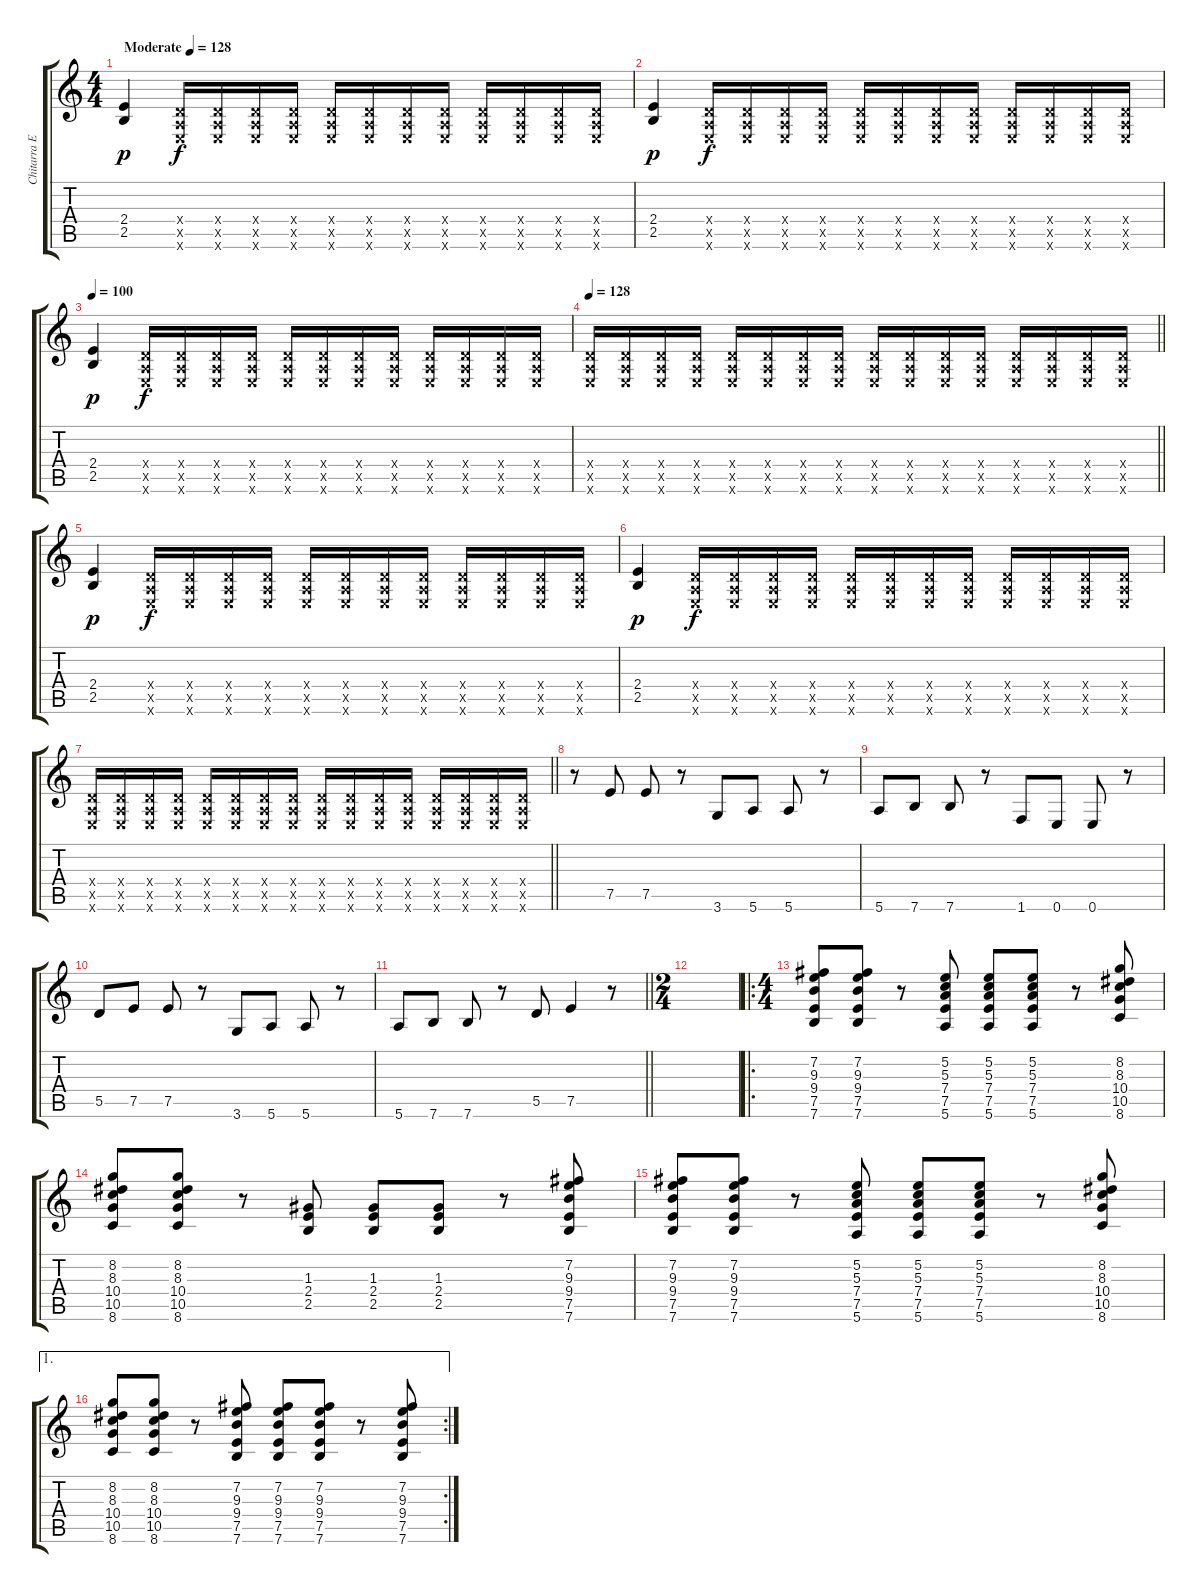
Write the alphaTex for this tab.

\track ("Chitarra Elettrica" "Chitarra E") {instrument overdrivenguitar}
\staff {score tabs}
\tuning (E4 B3 G3 D3 A2 E2) {hide}
\ts (4 4)
\tempo (128 "Moderate")
\clef g2
\ks c
(2.4 2.5).4{dy p instrument overdrivenguitar} (0.4{x} 0.5{x} 0.6{x}).16{dy f} (0.4{x} 0.5{x} 0.6{x}).16 (0.4{x} 0.5{x} 0.6{x}).16 (0.4{x} 0.5{x} 0.6{x}).16 (0.4{x} 0.5{x} 0.6{x}).16 (0.4{x} 0.5{x} 0.6{x}).16 (0.4{x} 0.5{x} 0.6{x}).16 (0.4{x} 0.5{x} 0.6{x}).16 (0.4{x} 0.5{x} 0.6{x}).16 (0.4{x} 0.5{x} 0.6{x}).16 (0.4{x} 0.5{x} 0.6{x}).16 (0.4{x} 0.5{x} 0.6{x}).16 |
(2.4 2.5).4{dy p} (0.4{x} 0.5{x} 0.6{x}).16{dy f} (0.4{x} 0.5{x} 0.6{x}).16 (0.4{x} 0.5{x} 0.6{x}).16 (0.4{x} 0.5{x} 0.6{x}).16 (0.4{x} 0.5{x} 0.6{x}).16 (0.4{x} 0.5{x} 0.6{x}).16 (0.4{x} 0.5{x} 0.6{x}).16 (0.4{x} 0.5{x} 0.6{x}).16 (0.4{x} 0.5{x} 0.6{x}).16 (0.4{x} 0.5{x} 0.6{x}).16 (0.4{x} 0.5{x} 0.6{x}).16 (0.4{x} 0.5{x} 0.6{x}).16 |
\tempo 100
(2.4 2.5).4{dy p} (0.4{x} 0.5{x} 0.6{x}).16{dy f} (0.4{x} 0.5{x} 0.6{x}).16 (0.4{x} 0.5{x} 0.6{x}).16 (0.4{x} 0.5{x} 0.6{x}).16 (0.4{x} 0.5{x} 0.6{x}).16 (0.4{x} 0.5{x} 0.6{x}).16 (0.4{x} 0.5{x} 0.6{x}).16 (0.4{x} 0.5{x} 0.6{x}).16 (0.4{x} 0.5{x} 0.6{x}).16 (0.4{x} 0.5{x} 0.6{x}).16 (0.4{x} 0.5{x} 0.6{x}).16 (0.4{x} 0.5{x} 0.6{x}).16 |
\tempo 128
\barLineRight lightlight
(0.4{x} 0.5{x} 0.6{x}).16 (0.4{x} 0.5{x} 0.6{x}).16 (0.4{x} 0.5{x} 0.6{x}).16 (0.4{x} 0.5{x} 0.6{x}).16 (0.4{x} 0.5{x} 0.6{x}).16 (0.4{x} 0.5{x} 0.6{x}).16 (0.4{x} 0.5{x} 0.6{x}).16 (0.4{x} 0.5{x} 0.6{x}).16 (0.4{x} 0.5{x} 0.6{x}).16 (0.4{x} 0.5{x} 0.6{x}).16 (0.4{x} 0.5{x} 0.6{x}).16 (0.4{x} 0.5{x} 0.6{x}).16 (0.4{x} 0.5{x} 0.6{x}).16 (0.4{x} 0.5{x} 0.6{x}).16 (0.4{x} 0.5{x} 0.6{x}).16 (0.4{x} 0.5{x} 0.6{x}).16 |
(2.4 2.5).4{dy p} (0.4{x} 0.5{x} 0.6{x}).16{dy f} (0.4{x} 0.5{x} 0.6{x}).16 (0.4{x} 0.5{x} 0.6{x}).16 (0.4{x} 0.5{x} 0.6{x}).16 (0.4{x} 0.5{x} 0.6{x}).16 (0.4{x} 0.5{x} 0.6{x}).16 (0.4{x} 0.5{x} 0.6{x}).16 (0.4{x} 0.5{x} 0.6{x}).16 (0.4{x} 0.5{x} 0.6{x}).16 (0.4{x} 0.5{x} 0.6{x}).16 (0.4{x} 0.5{x} 0.6{x}).16 (0.4{x} 0.5{x} 0.6{x}).16 |
(2.4 2.5).4{dy p} (0.4{x} 0.5{x} 0.6{x}).16{dy f} (0.4{x} 0.5{x} 0.6{x}).16 (0.4{x} 0.5{x} 0.6{x}).16 (0.4{x} 0.5{x} 0.6{x}).16 (0.4{x} 0.5{x} 0.6{x}).16 (0.4{x} 0.5{x} 0.6{x}).16 (0.4{x} 0.5{x} 0.6{x}).16 (0.4{x} 0.5{x} 0.6{x}).16 (0.4{x} 0.5{x} 0.6{x}).16 (0.4{x} 0.5{x} 0.6{x}).16 (0.4{x} 0.5{x} 0.6{x}).16 (0.4{x} 0.5{x} 0.6{x}).16 |
\barLineRight lightlight
(0.4{x} 0.5{x} 0.6{x}).16 (0.4{x} 0.5{x} 0.6{x}).16 (0.4{x} 0.5{x} 0.6{x}).16 (0.4{x} 0.5{x} 0.6{x}).16 (0.4{x} 0.5{x} 0.6{x}).16 (0.4{x} 0.5{x} 0.6{x}).16 (0.4{x} 0.5{x} 0.6{x}).16 (0.4{x} 0.5{x} 0.6{x}).16 (0.4{x} 0.5{x} 0.6{x}).16 (0.4{x} 0.5{x} 0.6{x}).16 (0.4{x} 0.5{x} 0.6{x}).16 (0.4{x} 0.5{x} 0.6{x}).16 (0.4{x} 0.5{x} 0.6{x}).16 (0.4{x} 0.5{x} 0.6{x}).16 (0.4{x} 0.5{x} 0.6{x}).16 (0.4{x} 0.5{x} 0.6{x}).16 |
r.8 7.5.8 7.5.8 r.8 3.6.8 5.6.8 5.6.8 r.8 |
5.6.8 7.6.8 7.6.8 r.8 1.6.8 0.6.8 0.6.8 r.8 |
5.5.8 7.5.8 7.5.8 r.8 3.6.8 5.6.8 5.6.8 r.8 |
\barLineRight lightlight
5.6.8 7.6.8 7.6.8 r.8 5.5.8 7.5.4 r.8 |
\ts (2 4)
|
\ro
\ts (4 4)
(7.2 9.3 9.4 7.5 7.6).8 (7.2 9.3 9.4 7.5 7.6).8 r.8 (5.2 5.3 7.4 7.5 5.6).8 (5.2 5.3 7.4 7.5 5.6).8 (5.2 5.3 7.4 7.5 5.6).8 r.8 (8.2 8.3 10.4 10.5 8.6).8 |
(8.2 8.3 10.4 10.5 8.6).8 (8.2 8.3 10.4 10.5 8.6).8 r.8 (1.3 2.4 2.5).8 (1.3 2.4 2.5).8 (1.3 2.4 2.5).8 r.8 (7.2 9.3 9.4 7.5 7.6).8 |
(7.2 9.3 9.4 7.5 7.6).8 (7.2 9.3 9.4 7.5 7.6).8 r.8 (5.2 5.3 7.4 7.5 5.6).8 (5.2 5.3 7.4 7.5 5.6).8 (5.2 5.3 7.4 7.5 5.6).8 r.8 (8.2 8.3 10.4 10.5 8.6).8 |
\ae 1
\rc 2
(8.2 8.3 10.4 10.5 8.6).8 (8.2 8.3 10.4 10.5 8.6).8 r.8 (7.2 9.3 9.4 7.5 7.6).8 (7.2 9.3 9.4 7.5 7.6).8 (7.2 9.3 9.4 7.5 7.6).8 r.8 (7.2 9.3 9.4 7.5 7.6).8
